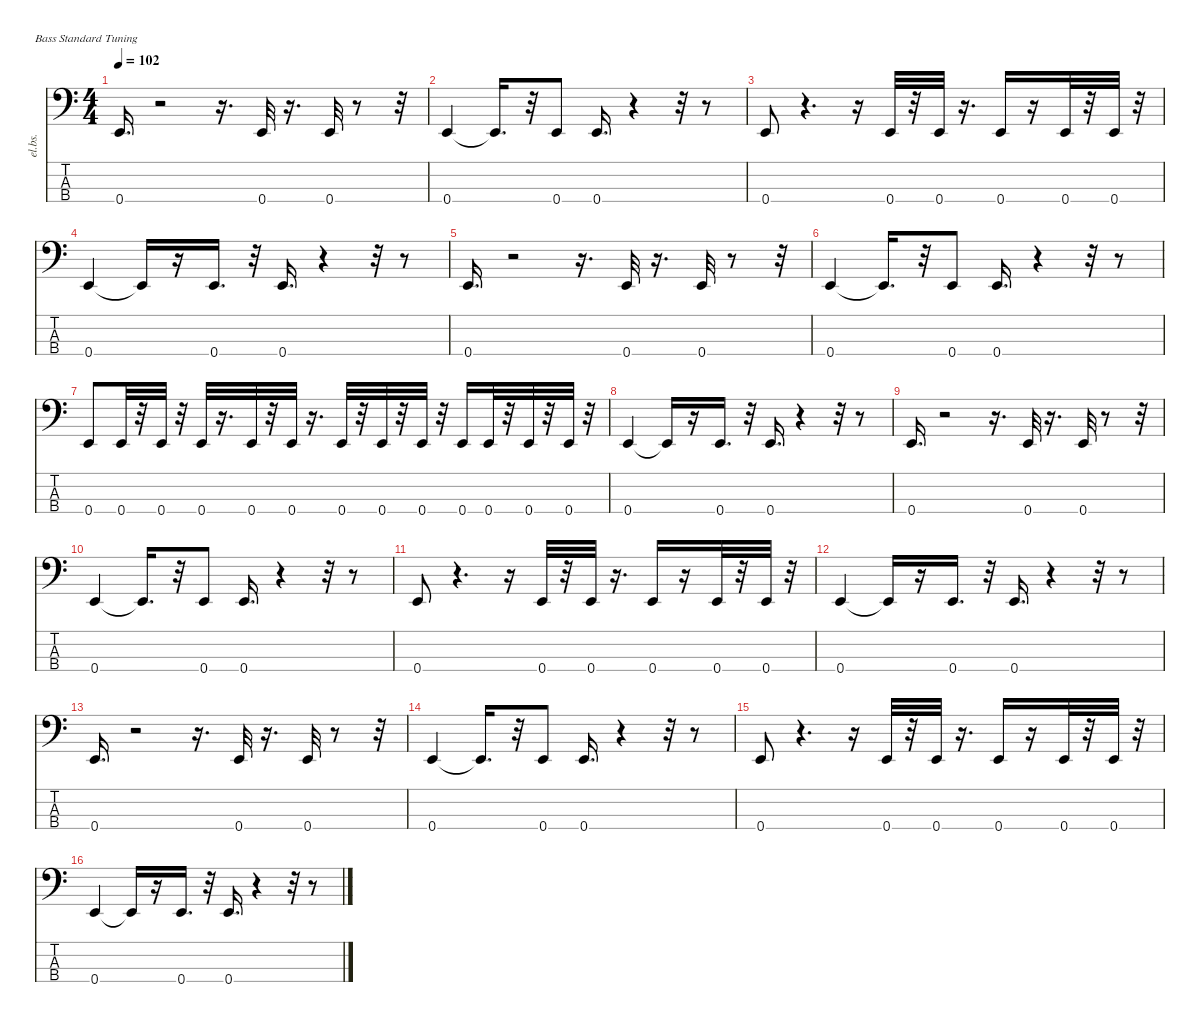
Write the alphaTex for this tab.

\defaultSystemsLayout 4
\hideDynamics
\bracketExtendMode nobrackets
\otherSystemsTrackNameOrientation horizontal
\track ("Guy Pratt" "el.bs.") {instrument electricbassfinger}
\staff {score tabs}
\tuning (G2 D2 A1 E1)
\ts (4 4)
\tempo 102
\clef f4
\ks c
0.4.16{d dy ff beam Up} r.2{beam Up} r.16{d beam Up} 0.4.32{dy f beam Up} r.16{d beam Up} 0.4.32{dy ff beam Up} r.8{beam Up} r.32{beam Up} |
0.4.4{beam Up} 0.4{t}.16{d dy f beam Up} r.32{beam Up} 0.4.8{beam Up} 0.4.16{d beam Up} r.4{beam Up} r.32{beam Up} r.8{beam Up} |
0.4.8{dy ff beam Up} r.4{d beam Up} r.16{beam Up} 0.4.32{dy mf beam Up} r.32{beam Up} 0.4.32{dy mp beam Up} r.16{d beam Up} 0.4.16{dy f beam Up} r.16{beam Up} 0.4.32{dy mp beam Up} r.32{beam Up} 0.4.32{dy mf beam Up} r.32{beam Up} |
0.4.4{dy ff beam Up} 0.4{t}.16{dy f beam Up} r.16{beam Up} 0.4.16{d beam Up} r.32{beam Up} 0.4.16{d dy ff beam Up} r.4{beam Up} r.32{beam Up} r.8{beam Up} |
0.4.16{d beam Up} r.2{beam Up} r.16{d beam Up} 0.4.32{dy f beam Up} r.16{d beam Up} 0.4.32{dy ff beam Up} r.8{beam Up} r.32{beam Up} |
0.4.4{beam Up} 0.4{t}.16{d dy f beam Up} r.32{beam Up} 0.4.8{beam Up} 0.4.16{d beam Up} r.4{beam Up} r.32{beam Up} r.8{beam Up} |
0.4.8{dy ff beam Up} 0.4.32{dy f beam Up} r.32{beam Up} 0.4.32{dy ff beam Up} r.32{beam Up} 0.4.32{dy f beam Up} r.16{d beam Up} 0.4.32{dy mf beam Up} r.32{beam Up} 0.4.32{dy f beam Up} r.16{d beam Up} 0.4.32{beam Up} r.32{beam Up} 0.4.32{dy mf beam Up} r.32{beam Up} 0.4.32{dy ff beam Up} r.32{beam Up} 0.4.16{dy f beam Up} 0.4.32{dy ff beam Up} r.32{beam Up} 0.4.32{beam Up} r.32{beam Up} 0.4.32{dy f beam Up} r.32{beam Up} |
0.4.4{dy ff beam Up} 0.4{t}.16{dy f beam Up} r.16{beam Up} 0.4.16{d beam Up} r.32{beam Up} 0.4.16{d dy ff beam Up} r.4{beam Up} r.32{beam Up} r.8{beam Up} |
0.4.16{d beam Up} r.2{beam Up} r.16{d beam Up} 0.4.32{dy f beam Up} r.16{d beam Up} 0.4.32{dy ff beam Up} r.8{beam Up} r.32{beam Up} |
0.4.4{beam Up} 0.4{t}.16{d dy f beam Up} r.32{beam Up} 0.4.8{beam Up} 0.4.16{d beam Up} r.4{beam Up} r.32{beam Up} r.8{beam Up} |
0.4.8{dy ff beam Up} r.4{d beam Up} r.16{beam Up} 0.4.32{dy mf beam Up} r.32{beam Up} 0.4.32{dy mp beam Up} r.16{d beam Up} 0.4.16{dy f beam Up} r.16{beam Up} 0.4.32{dy mp beam Up} r.32{beam Up} 0.4.32{dy mf beam Up} r.32{beam Up} |
0.4.4{dy ff beam Up} 0.4{t}.16{dy f beam Up} r.16{beam Up} 0.4.16{d beam Up} r.32{beam Up} 0.4.16{d dy ff beam Up} r.4{beam Up} r.32{beam Up} r.8{beam Up} |
0.4.16{d beam Up} r.2{beam Up} r.16{d beam Up} 0.4.32{dy f beam Up} r.16{d beam Up} 0.4.32{dy ff beam Up} r.8{beam Up} r.32{beam Up} |
0.4.4{beam Up} 0.4{t}.16{d dy f beam Up} r.32{beam Up} 0.4.8{beam Up} 0.4.16{d beam Up} r.4{beam Up} r.32{beam Up} r.8{beam Up} |
0.4.8{dy ff beam Up} r.4{d beam Up} r.16{beam Up} 0.4.32{dy mf beam Up} r.32{beam Up} 0.4.32{dy mp beam Up} r.16{d beam Up} 0.4.16{dy f beam Up} r.16{beam Up} 0.4.32{dy mp beam Up} r.32{beam Up} 0.4.32{dy mf beam Up} r.32{beam Up} |
0.4.4{dy ff beam Up} 0.4{t}.16{dy f beam Up} r.16{beam Up} 0.4.16{d beam Up} r.32{beam Up} 0.4.16{d dy ff beam Up} r.4{beam Up} r.32{beam Up} r.8{beam Up}
